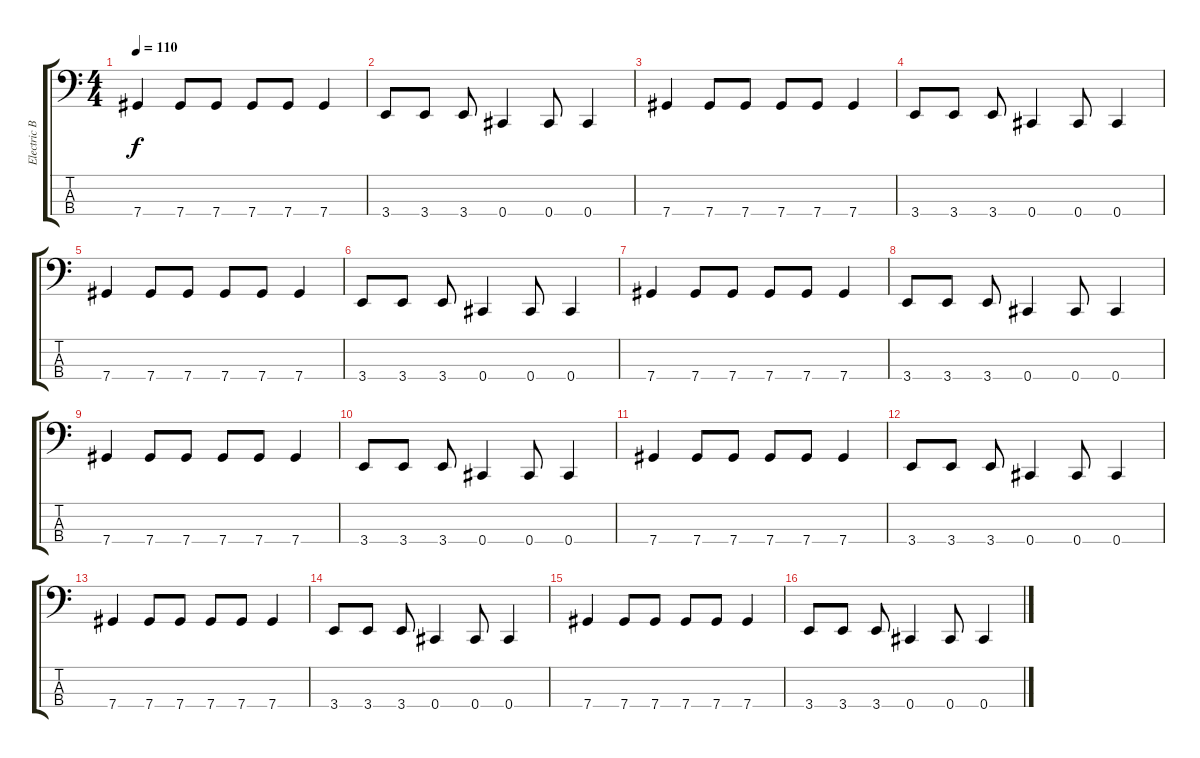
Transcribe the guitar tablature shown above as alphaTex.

\track ("Electric Bass (Pick)" "Electric B") {instrument electricbasspick}
\staff {score tabs}
\tuning (Gb2 Db2 Ab1 Db1) {hide}
\ts (4 4)
\tempo 110
\clef f4
\ks c
7.4.4{dy f} 7.4.8 7.4.8 7.4.8 7.4.8 7.4.4 |
3.4.8 3.4.8 3.4.8 0.4.4 0.4.8 0.4.4 |
7.4.4 7.4.8 7.4.8 7.4.8 7.4.8 7.4.4 |
3.4.8 3.4.8 3.4.8 0.4.4 0.4.8 0.4.4 |
7.4.4 7.4.8 7.4.8 7.4.8 7.4.8 7.4.4 |
3.4.8 3.4.8 3.4.8 0.4.4 0.4.8 0.4.4 |
7.4.4 7.4.8 7.4.8 7.4.8 7.4.8 7.4.4 |
3.4.8 3.4.8 3.4.8 0.4.4 0.4.8 0.4.4 |
7.4.4 7.4.8 7.4.8 7.4.8 7.4.8 7.4.4 |
3.4.8 3.4.8 3.4.8 0.4.4 0.4.8 0.4.4 |
7.4.4 7.4.8 7.4.8 7.4.8 7.4.8 7.4.4 |
3.4.8 3.4.8 3.4.8 0.4.4 0.4.8 0.4.4 |
7.4.4 7.4.8 7.4.8 7.4.8 7.4.8 7.4.4 |
3.4.8 3.4.8 3.4.8 0.4.4 0.4.8 0.4.4 |
7.4.4 7.4.8 7.4.8 7.4.8 7.4.8 7.4.4 |
3.4.8 3.4.8 3.4.8 0.4.4 0.4.8 0.4.4
